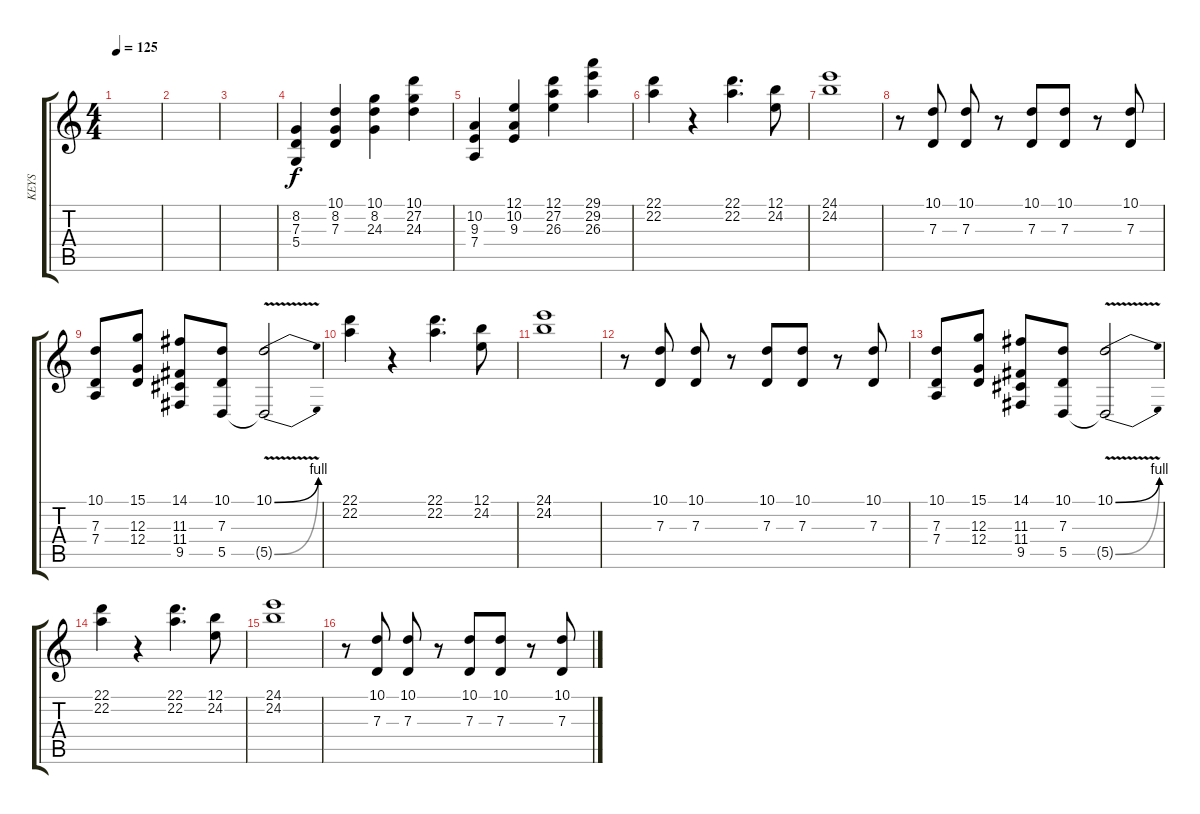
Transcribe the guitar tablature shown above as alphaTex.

\track ("KEYS" "KEYS") {instrument synthbrass1}
\staff {score tabs}
\tuning (E4 B3 G3 D3 A2 E2) {hide}
\ts (4 4)
\tempo 125
\clef g2
\ks c
|
|
|
(8.2 7.3 5.4).4 (10.1 8.2 7.3).4 (10.1 8.2 24.3).4 (10.1 27.2 24.3).4 |
(10.2 9.3 7.4).4 (12.1 10.2 9.3).4 (12.1 27.2 26.3).4 (29.1 29.2 26.3).4 |
(22.1 22.2).4 r.4 (22.1 22.2).4{d} (12.1 24.2).8 |
(24.1 24.2).1 |
r.8 (10.1 7.3).8 (10.1 7.3).8 r.8 (10.1 7.3).8 (10.1 7.3).8 r.8 (10.1 7.3).8 |
(10.1 7.3 7.4).8 (15.1 12.3 12.4).8 (14.1 11.3 11.4 9.5).8 (10.1 7.3 5.5).8 (10.1{be (bend 0 0 60 4)} 5.5{be (bend 0 0 60 4) v t}).2 |
(22.1 22.2).4 r.4 (22.1 22.2).4{d} (12.1 24.2).8 |
(24.1 24.2).1 |
r.8 (10.1 7.3).8 (10.1 7.3).8 r.8 (10.1 7.3).8 (10.1 7.3).8 r.8 (10.1 7.3).8 |
(10.1 7.3 7.4).8 (15.1 12.3 12.4).8 (14.1 11.3 11.4 9.5).8 (10.1 7.3 5.5).8 (10.1{be (bend 0 0 60 4)} 5.5{be (bend 0 0 60 4) v t}).2 |
(22.1 22.2).4 r.4 (22.1 22.2).4{d} (12.1 24.2).8 |
(24.1 24.2).1 |
r.8 (10.1 7.3).8 (10.1 7.3).8 r.8 (10.1 7.3).8 (10.1 7.3).8 r.8 (10.1 7.3).8
